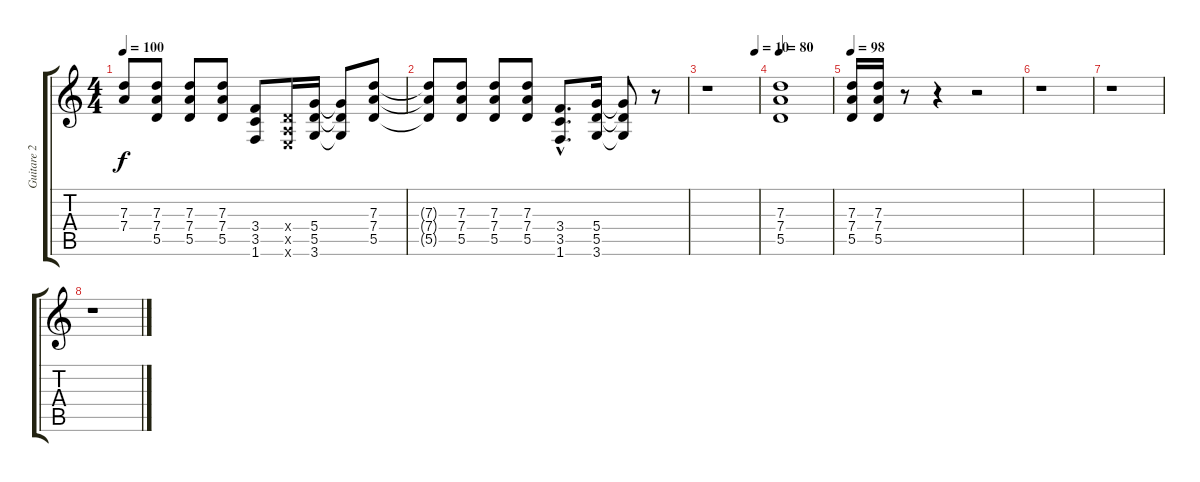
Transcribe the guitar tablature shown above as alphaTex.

\track ("Guitare 2" "Guitare 2") {instrument distortionguitar}
\staff {score tabs}
\tuning (E4 B3 G3 D3 A2 E2) {hide}
\ts (4 4)
\tempo 100
\clef g2
\ks c
(7.3{t} 7.4{t}).8{dy f} (7.3 7.4 5.5).8 (7.3 7.4 5.5).8 (7.3 7.4 5.5).8 (3.4 3.5 1.6).8 (0.4{x} 0.5{x} 0.6{x}).16 (5.4 5.5 3.6).16 (5.4{t} 5.5{t} 3.6{t}).8 (7.3 7.4 5.5).8 |
(7.3{t} 7.4{t} 5.5{t}).8 (7.3 7.4 5.5).8 (7.3 7.4 5.5).8 (7.3 7.4 5.5).8 (3.4{hac} 3.5{hac} 1.6{hac}).8{d} (5.4 5.5 3.6).16 (5.4{t} 5.5{t} 3.6{t}).8 r.8 |
\tempo (10 0.9375)
r.1 |
\tempo 70
\tempo 80
(7.3 7.4 5.5).1 |
\tempo 98
(7.3 7.4 5.5).16 (7.3 7.4 5.5).16 r.8 r.4 r.2 |
r.1 |
r.1 |
r.1
